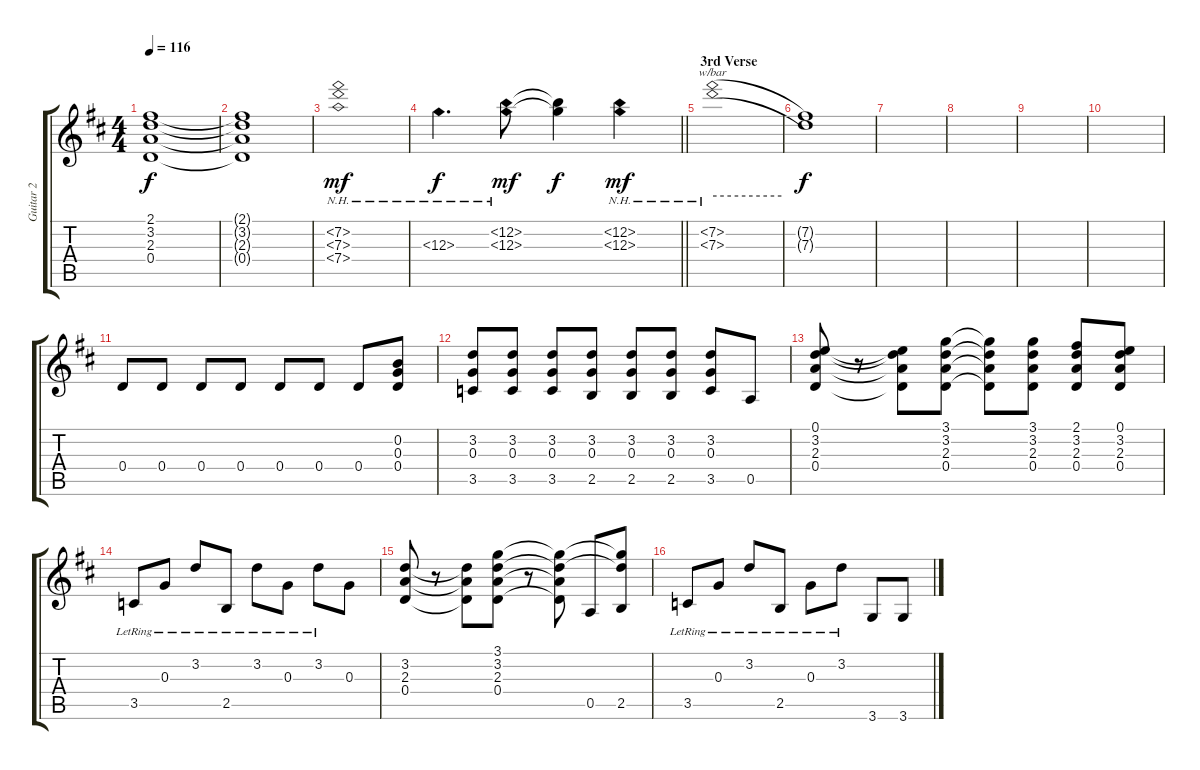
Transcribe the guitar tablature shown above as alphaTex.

\track ("Guitar 2" "Guitar 2") {instrument overdrivenguitar}
\staff {score tabs}
\tuning (E4 B3 G3 D3 A2 E2) {hide}
\ts (4 4)
\tempo 116
\clef g2
\ks d
(2.1{t} 3.2{t} 2.3{t} 0.4{t}).1{dy f} |
(2.1{t} 3.2{t} 2.3{t} 0.4{t}).1{volume 0 instrument overdrivenguitar} |
(7.2{nh} 7.3{nh} 7.4{nh}).1{dy mf volume 10 instrument overdrivenguitar} |
\barLineRight lightlight
12.3{nh}.4{d dy f} (12.2{nh} 12.3{nh}).8{dy mf} (12.2{t} 12.3{t}).4{dy f} (12.2{nh} 12.3{nh}).4{dy mf} |
\section ("" "3rd Verse")
(7.2{nh} 7.3{nh}).1{tbe (hold default 0 0 60 0)} |
(7.2{t} 7.3{t}).1{dy f} |
|
|
|
|
0.4.8 0.4.8 0.4.8 0.4.8 0.4.8 0.4.8 0.4.8 (0.2 0.3 0.4).8 |
(3.2 0.3 3.5).8 (3.2 0.3 3.5).8 (3.2 0.3 3.5).8 (3.2 0.3 2.5).8 (3.2 0.3 2.5).8 (3.2 0.3 2.5).8 (3.2 0.3 3.5).8 0.5.8 |
(0.1 3.2 2.3 0.4).8 r.8 (0.1{t} 3.2{t} 2.3{t} 0.4{t}).8 (3.1 3.2 2.3 0.4).8 (3.1{t} 3.2{t} 2.3{t} 0.4{t}).8 (3.1 3.2 2.3 0.4).8 (2.1 3.2 2.3 0.4).8 (0.1 3.2 2.3 0.4).8 |
3.5{lr}.8 0.3{lr}.8 3.2{lr}.8 2.5{lr}.8 3.2{lr}.8 0.3{lr}.8 3.2{lr}.8 0.3.8 |
(3.2 2.3 0.4).8 r.8 (3.2{t} 2.3{t} 0.4{t}).8 (3.1 3.2 2.3 0.4).8 r.8 (3.1{t} 3.2{t} 2.3{t} 0.4{t}).8 0.5.8 (3.1{t} 3.2{t} 2.5).8 |
3.5{lr}.8 0.3{lr}.8 3.2{lr}.8 2.5{lr}.8 0.3{lr}.8 3.2{lr}.8 3.6.8 3.6.8
